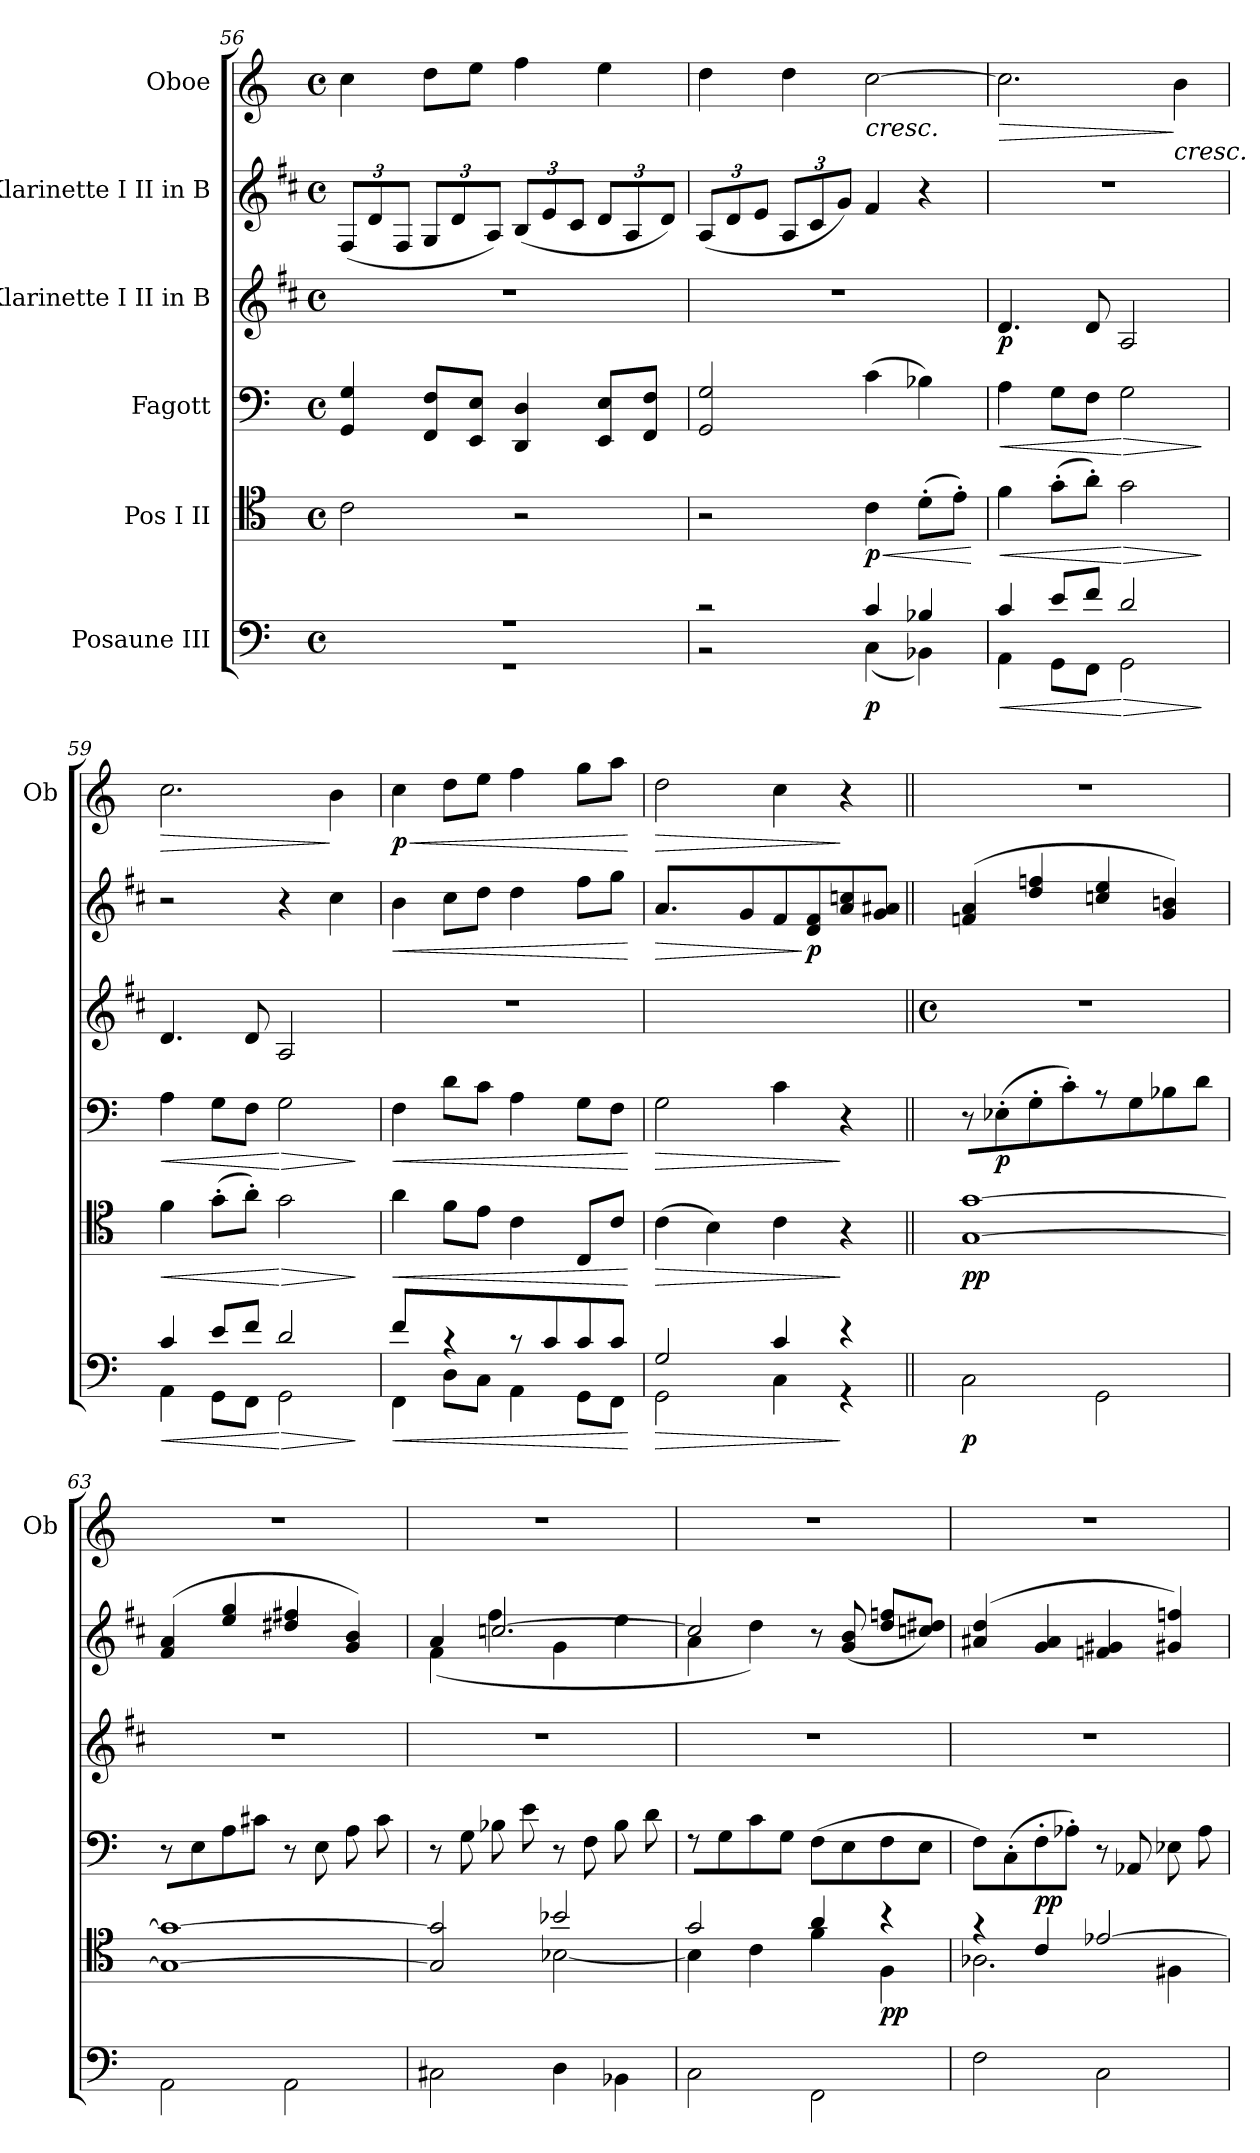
**kern	**dynam	**kern	**dynam	**kern	**dynam	**kern	**dynam	**kern	**dynam	**kern	**dynam
*part6	*part6	*part5	*part5	*part4	*part4	*part3	*part3	*part2	*part2	*part1	*part1
*staff6	*staff6	*staff5	*staff5	*staff4	*staff4	*staff3	*staff3	*staff2	*staff2	*staff1	*staff1
*I"Posaune III	*	*I"Pos I II	*	*I"Fagott	*	*I"Klarinette I II in B	*	*I"Klarinette I II in B	*	*I"Oboe	*
*	*	*	*	*	*	*	*	*	*	*I'Ob	*
!!LO:LB:g=z
*clefF4	*	*clefC4	*	*clefF4	*	*clefG2	*	*clefG2	*	*clefG2	*
*	*	*	*	*	*	*ITrd1c2	*	*ITrd1c2	*	*	*
*k[]	*	*k[]	*	*k[]	*	*k[]	*	*k[]	*	*k[]	*
*C:	*	*C:	*	*C:	*	*C:	*	*C:	*	*C:	*
*M4/4	*	*M4/4	*	*M4/4	*	*M4/4	*	*M4/4	*	*M4/4	*
*met(c)	*	*met(c)	*	*met(c)	*	*met(c)	*	*met(c)	*	*met(c)	*
=56	=56	=56	=56	=56	=56	=56	=56	=56	=56	=56	=56
*^	*	*	*	*	*	*	*	*	*	*	*
1r	1r	.	2c	.	4GG 4G	.	1r	.	(<12EL	.	4cc	.
.	.	.	.	.	.	.	.	.	12c	.	.	.
.	.	.	.	.	.	.	.	.	12EJ	.	.	.
.	.	.	.	.	8FF 8FL	.	.	.	12FL	.	8ddL	.
.	.	.	.	.	.	.	.	.	12c	.	.	.
.	.	.	.	.	8EE 8EJ	.	.	.	.	.	8eeJ	.
.	.	.	.	.	.	.	.	.	12GJ)	.	.	.
.	.	.	2r	.	4DD 4D	.	.	.	(<12AL	.	4ff	.
.	.	.	.	.	.	.	.	.	12d	.	.	.
.	.	.	.	.	.	.	.	.	12BJ	.	.	.
.	.	.	.	.	8EE 8EL	.	.	.	12cL	.	4ee	.
.	.	.	.	.	.	.	.	.	12G	.	.	.
.	.	.	.	.	8FF 8FJ	.	.	.	.	.	.	.
.	.	.	.	.	.	.	.	.	12cJ)	.	.	.
=57	=57	=57	=57	=57	=57	=57	=57	=57	=57	=57	=57	=57
2r	2r	.	2r	.	2GG 2G	.	1r	.	(<12GL	.	4dd	.
.	.	.	.	.	.	.	.	.	12c	.	.	.
.	.	.	.	.	.	.	.	.	12dJ	.	.	.
.	.	.	.	.	.	.	.	.	12GL	.	4dd	.
.	.	.	.	.	.	.	.	.	12B	.	.	.
.	.	.	.	.	.	.	.	.	12fJ)	.	.	.
!	!	!LO:DY:b	!	!LO:HP:b	!	!	!	!	!	!	!	!LO:HP:b
!	!	!	!	!LO:DY:n=1:b	!	!	!	!	!	!	!	!
4c/	(<4C\	p	4c	< p	(>4c	.	.	.	4e	.	[2cc	<
4B-X/	4BB-X\)	.	(>8d'L	.	4B-X)	.	.	.	4r	.	.	.
.	.	.	8e'J)	.	.	.	.	.	.	.	.	.
*v	*v	*	*	*	*	*	*	*	*	*	*	*
.	.	.	[	.	.	.	.	.	.	.	.
=58	=58	=58	=58	=58	=58	=58	=58	=58	=58	=58	=58
*^	*	*	*	*	*	*	*	*	*	*	*
!	!	!LO:HP:b	!	!LO:HP:b	!	!LO:HP:b	!	!LO:DY:b	!	!	!	!LO:HP:b
4c/	4AA\	<	4f	<	4A	<	4.c	p	1r	.	2.cc]	>
8e/L	8GG\L	.	(>8g'L	.	8GL	.	.	.	.	.	.	.
8f/J	8FF\J	.	8a'J)	.	8FJ	.	8c	.	.	.	.	.
!	!	!LO:HP:n=1:b	!	!LO:HP:n=1:b	!	!LO:HP:n=1:b	!	!	!	!	!	!
2d/	2GG\	[ >	2g	[ >	2G	[ >	2G	.	.	.	.	.
!	!	!	!	!	!	!	!	!	!	!	!	!LO:HP:n=1:b
.	.	.	.	.	.	.	.	.	.	.	4b	[ ] <
*v	*v	*	*	*	*	*	*	*	*	*	*	*
.	]	.	]	.	]	.	.	.	.	.	.
=59	=59	=59	=59	=59	=59	=59	=59	=59	=59	=59	=59
*^	*	*	*	*	*	*	*	*	*	*	*
!	!	!LO:HP:b	!	!LO:HP:b	!	!LO:HP:b	!	!	!	!	!	!LO:HP:b
4c/	4AA\	<	4f	<	4A	<	4.c	.	2r	.	2.cc	>
8e/L	8GG\L	.	(>8g'L	.	8GL	.	.	.	.	.	.	.
8f/J	8FF\J	.	8a'J)	.	8FJ	.	8c	.	.	.	.	.
!	!	!LO:HP:n=1:b	!	!LO:HP:n=1:b	!	!LO:HP:n=1:b	!	!	!	!	!	!
2d/	2GG\	[ >	2g	[ >	2G	[ >	2G	.	4r	.	.	.
.	.	.	.	.	.	.	.	.	4b	.	4b	[ ]
*v	*v	*	*	*	*	*	*	*	*	*	*	*
.	]	.	]	.	]	.	.	.	.	.	.
=60	=60	=60	=60	=60	=60	=60	=60	=60	=60	=60	=60
*^	*	*	*	*	*	*	*	*	*	*	*
!	!	!LO:HP:b	!	!LO:HP:b	!	!LO:HP:b	!	!	!	!LO:HP:b	!	!LO:HP:b
!	!	!	!	!	!	!	!	!	!	!	!	!LO:DY:n=1:b
4f/	4FF\	<	4a	<	4F	<	1r	.	4a	<	4cc	< p
4r	8D\L	.	8fL	.	8dL	.	.	.	8bL	.	8ddL	.
.	8C\J	.	8eJ	.	8cJ	.	.	.	8ccJ	.	8eeJ	.
8r	4AA\	.	4c	.	4A	.	.	.	4cc	.	4ff	.
8c/	.	.	.	.	.	.	.	.	.	.	.	.
8c/	8GG\L	.	8CL	.	8GL	.	.	.	8eeL	.	8ggL	.
8c/J	8FF\J	.	8cJ	.	8FJ	.	.	.	8ffJ	.	8aaJ	.
*v	*v	*	*	*	*	*	*	*	*	*	*	*
.	[	.	[	.	[	.	.	.	[	.	[
=61	=61	=61	=61	=61	=61	=61	=61	=61	=61	=61	=61
*^	*	*	*	*	*	*	*	*	*	*	*
!	!	!LO:HP:b	!	!LO:HP:b	!	!LO:HP:b	!	!	!	!LO:HP:b	!	!LO:HP:b
2G/	2GG\	>	(>4c	>	2G	>	1ryy	.	4.g	>	2dd	>
.	.	.	4B)	.	.	.	.	.	.	.	.	.
.	.	.	.	.	.	.	.	.	8f	.	.	.
4c/	4C\	.	4c	.	4c	.	.	.	8e	.	4cc	.
!	!	!	!	!	!	!	!	!	!	!LO:DY:n=1:b	!	!
.	.	.	.	.	.	.	.	.	8c 8e	] p	.	.
4r	4r	]	4r	]	4r	]	.	.	8g 8b-X	.	4r	]
.	.	.	.	.	.	.	.	.	8f 8g#XJ	.	.	.
!!LO:LB:g=z
=62||	=62||	=62||	=62||	=62||	=62||	=62||	=62||	=62||	=62||	=62||	=62||	=62||
*	*	*	*	*	*	*	*M4/4	*	*	*	*	*
*	*	*	*	*	*	*	*met(c)	*	*	*	*	*
*	*	*	*^	*	*	*	*	*	*^	*	*	*
!	!	!LO:DY:b	!	!	!LO:DY:b	!	!	!	!	!	!	!	!	!
1ryy	2C\	p	[1G/ [1g/	1ryy	pp	8r	.	1r	.	(>4e-X/ 4g/	1ryy	.	1r	.
!	!	!	!	!	!	!	!LO:DY:b	!	!	!	!	!	!	!
.	.	.	.	.	.	(>8E-X'	p	.	.	.	.	.	.	.
.	.	.	.	.	.	8G'	.	.	.	4cc/ 4ee-X/	.	.	.	.
.	.	.	.	.	.	8c'J)	.	.	.	.	.	.	.	.
.	2GG\	.	.	.	.	8r	.	.	.	4b-X/ 4dd/	.	.	.	.
.	.	.	.	.	.	8G	.	.	.	.	.	.	.	.
.	.	.	.	.	.	8B-X	.	.	.	4f/ 4an/)	.	.	.	.
.	.	.	.	.	.	8dJ	.	.	.	.	.	.	.	.
=63	=63	=63	=63	=63	=63	=63	=63	=63	=63	=63	=63	=63	=63	=63
1ryy	2AA\	.	1G/_ 1g/_	1ryy	.	8r	.	1r	.	(>4e/ 4g/	1ryy	.	1r	.
.	.	.	.	.	.	8E	.	.	.	.	.	.	.	.
.	.	.	.	.	.	8A	.	.	.	4dd/ 4ff/	.	.	.	.
.	.	.	.	.	.	8c#XJ	.	.	.	.	.	.	.	.
.	2AA\	.	.	.	.	8r	.	.	.	4cc#X/ 4een/	.	.	.	.
.	.	.	.	.	.	8E	.	.	.	.	.	.	.	.
.	.	.	.	.	.	8A	.	.	.	4f/ 4a/)	.	.	.	.
.	.	.	.	.	.	8c#	.	.	.	.	.	.	.	.
=64	=64	=64	=64	=64	=64	=64	=64	=64	=64	=64	=64	=64	=64	=64
1ryy	2C#X\	.	2G/] 2g/]	2ryy	.	8r	.	1r	.	4g/	(<4e\	.	1r	.
.	.	.	.	.	.	8G	.	.	.	.	.	.	.	.
.	.	.	.	.	.	8B-X	.	.	.	[2.b-X/	4ee\	.	.	.
.	.	.	.	.	.	8e	.	.	.	.	.	.	.	.
.	4D\	.	2b-X/	[2B-X\	.	8r	.	.	.	.	4f\	.	.	.
.	.	.	.	.	.	8F	.	.	.	.	.	.	.	.
.	4BB-X\	.	.	.	.	8B-	.	.	.	.	4dd\	.	.	.
.	.	.	.	.	.	8d	.	.	.	.	.	.	.	.
=65	=65	=65	=65	=65	=65	=65	=65	=65	=65	=65	=65	=65	=65	=65
1ryy	2C\	.	2g/	4B-\]	.	8r	.	1r	.	2b-/]	4g\	.	1r	.
.	.	.	.	.	.	8G	.	.	.	.	.	.	.	.
.	.	.	.	4c\	.	8c	.	.	.	.	4cc\)	.	.	.
.	.	.	.	.	.	8GJ	.	.	.	.	.	.	.	.
.	2FF\	.	4a/	4f\	.	(>8FL	.	.	.	8r	2ryy	.	.	.
.	.	.	.	.	.	8E	.	.	.	(>8f/ 8a/	.	.	.	.
!	!	!	!	!	!LO:DY:b	!	!	!	!	!	!	!	!	!
.	.	.	4r	4F\	pp	8F	.	.	.	8cc/ 8ee-X/L	.	.	.	.
.	.	.	.	.	.	8EJ	.	.	.	8b-/ 8cc#X/J)	.	.	.	.
=66	=66	=66	=66	=66	=66	=66	=66	=66	=66	=66	=66	=66	=66	=66
1ryy	2F\	.	4r	2.A-X\	.	8F)	.	1r	.	(>4g#X/ 4cc/	1ryy	.	1r	.
.	.	.	.	.	.	(>8C'	.	.	.	.	.	.	.	.
!	!	!	!	!	!LO:DY:a	!	!	!	!	!	!	!	!	!
.	.	.	4c/	.	pp	8F'	.	.	.	4f/ 4g#/	.	.	.	.
.	.	.	.	.	.	8A-X'J)	.	.	.	.	.	.	.	.
.	2C\	.	[2e-X/	.	.	8r	.	.	.	4e-X/ 4f#X/	.	.	.	.
.	.	.	.	.	.	8AA-X	.	.	.	.	.	.	.	.
.	.	.	.	4F#X\	.	8E-X	.	.	.	4f#X/ 4ee-X/)	.	.	.	.
.	.	.	.	.	.	8A-	.	.	.	.	.	.	.	.
*v	*v	*	*	*	*	*	*	*	*	*v	*v	*	*	*
*	*	*v	*v	*	*	*	*	*	*	*	*	*
=	=	=	=	=	=	=	=	=	=	=	=
*-	*-	*-	*-	*-	*-	*-	*-	*-	*-	*-	*-
